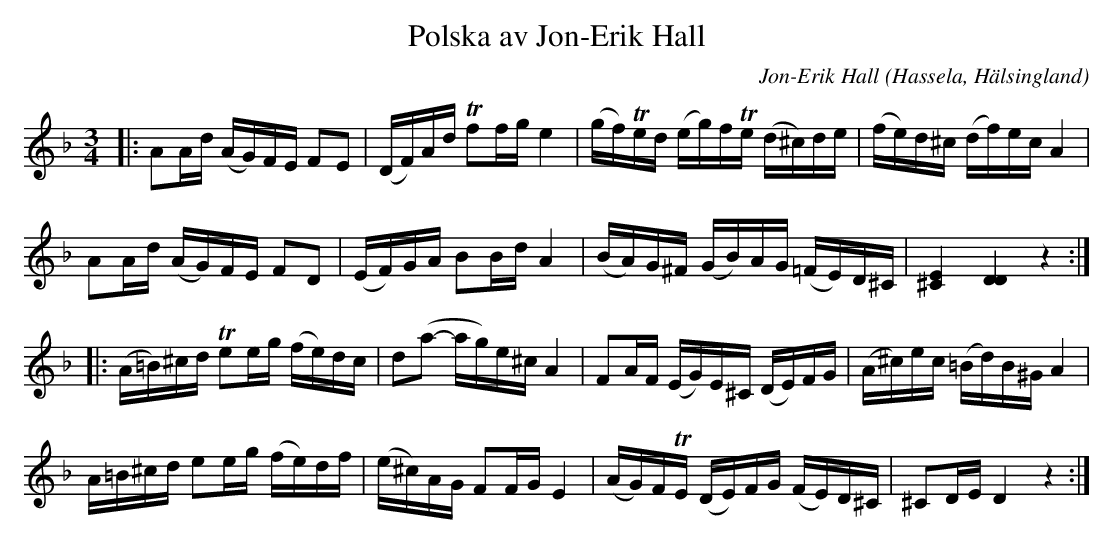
X:1
T:Polska av Jon-Erik Hall
O:Hassela, Hälsingland
C:Jon-Erik Hall
M:3/4
L:1/16
K:Dm
|:A2Ad (AG)FE F2E2|(DF)Ad Tf2fg e4|(gf)Ted (eg)fTe (d^c)de|(fe)d^c (df)ec A4|
A2Ad (AG)FE F2D2|(EF)GA B2Bd A4|(BA)G^F (GB)AG (=FE)D^C|[E^C]4 [DD]4 z4:|
|:(A=B)^cd Te2eg (fe)dc|d2(a2- ag)e^c A4|F2AF (EG)E^C (DE)FG|(A^c)ec (=Bd)B^G A4|
A=B^cd e2eg (fe)df|(e^c)AG F2FG E4|(AG)FTE (DE)FG (FE)D^C|^C2DE D4 z4:|
